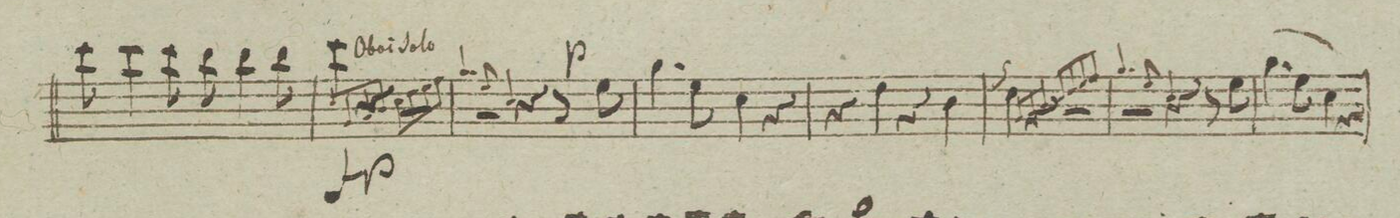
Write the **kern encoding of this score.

**kern	**dynam
*I"Violino. 1mo	*
*clefG2	*
*k[]	*
*met(c)	*
*M4/4	*
8ccc\	.
4ccc\	.
8ccc\	.
8bb\	.
4bb\	.
8bb\	.
=44	=44
*^	*
4ccc\	8cc/L	.
.	8g/	.
4r	8a/	.
.	8b/J	.
2r	8cc\L	.
.	8dd\	.
.	8ee\	.
.	8ff\J	.
=45	=45	=45
2r	4.gg/	.
.	8ee/	.
4r	4cc/	.
8r	4ryy	.
8ee\	.	p
*v	*v	*
=46	=46
4.gg\	.
8ee\	.
4cc\	.
4r	.
=47	=47
4dd\	.
4r	.
4b\	.
4r	.
=48	=48
*^	*
4cc/	8r	.
.	8g\L	.
4r	8a\	.
.	8b\J	.
2r	8cc\L	.
.	8dd\	.
.	8ee\	.
.	8ff\J	.
=49	=49	=49
2r	4.gg/	.
.	8ee/	.
4r	4cc/	.
8r	4ryy	.
8ee/	.	.
*v	*v	*
=50	=50
(4.gg\	.
8ee\	.
4cc\)	.
4r	.
=51	=51
*-	*-
